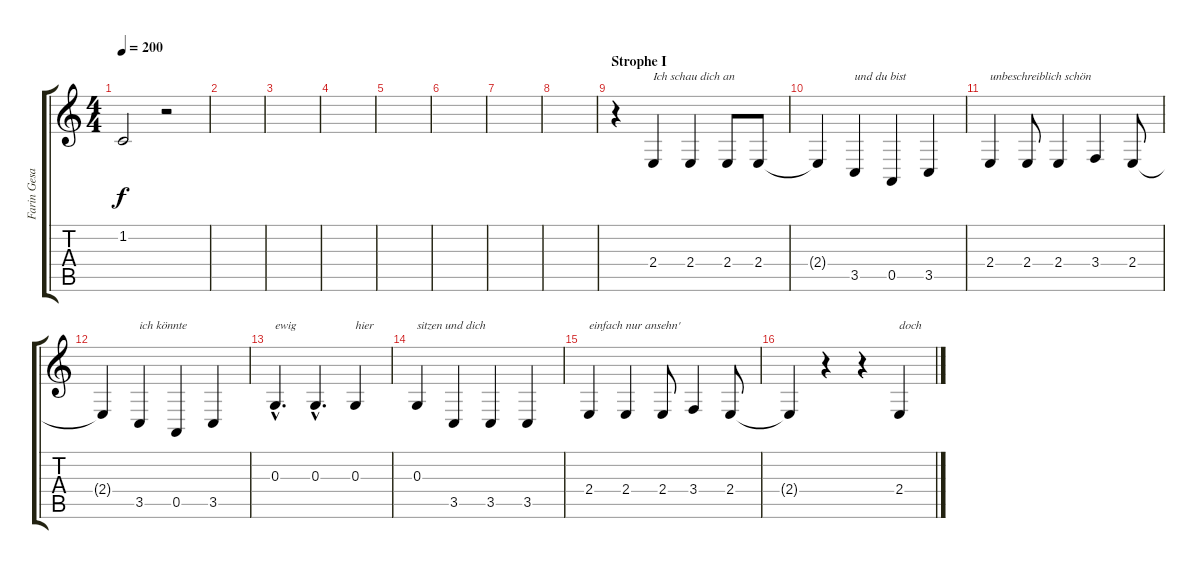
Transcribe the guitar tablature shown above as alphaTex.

\track ("Farin Gesang" "Farin Gesa") {instrument lead2sawtooth}
\staff {score tabs}
\tuning (E4 B3 G3 D3 A2 E2) {hide}
\ts (4 4)
\tempo 200
\clef g2
\ks c
1.2.2{dy f} r.2 |
|
|
|
|
|
|
|
\section ("" "Strophe I")
r.4 2.4.4{txt "Ich schau dich an"} 2.4.4 2.4.8 2.4.8 |
2.4{t}.4 3.5.4{txt "und du bist"} 0.5.4 3.5.4 |
2.4.4{txt "unbeschreiblich schön"} 2.4.8 2.4.4 3.4.4 2.4.8 |
2.4{t}.4 3.5.4{txt "ich könnte"} 0.5.4 3.5.4 |
0.3{hac}.4{d txt "ewig "} 0.3{hac}.4{d} 0.3.4{txt "hier"} |
0.3.4{txt "sitzen und dich"} 3.5.4 3.5.4 3.5.4 |
2.4.4{txt "einfach nur ansehn'"} 2.4.4 2.4.8 3.4.4 2.4.8 |
2.4{t}.4 r.4 r.4 2.4.4{txt "doch"}
